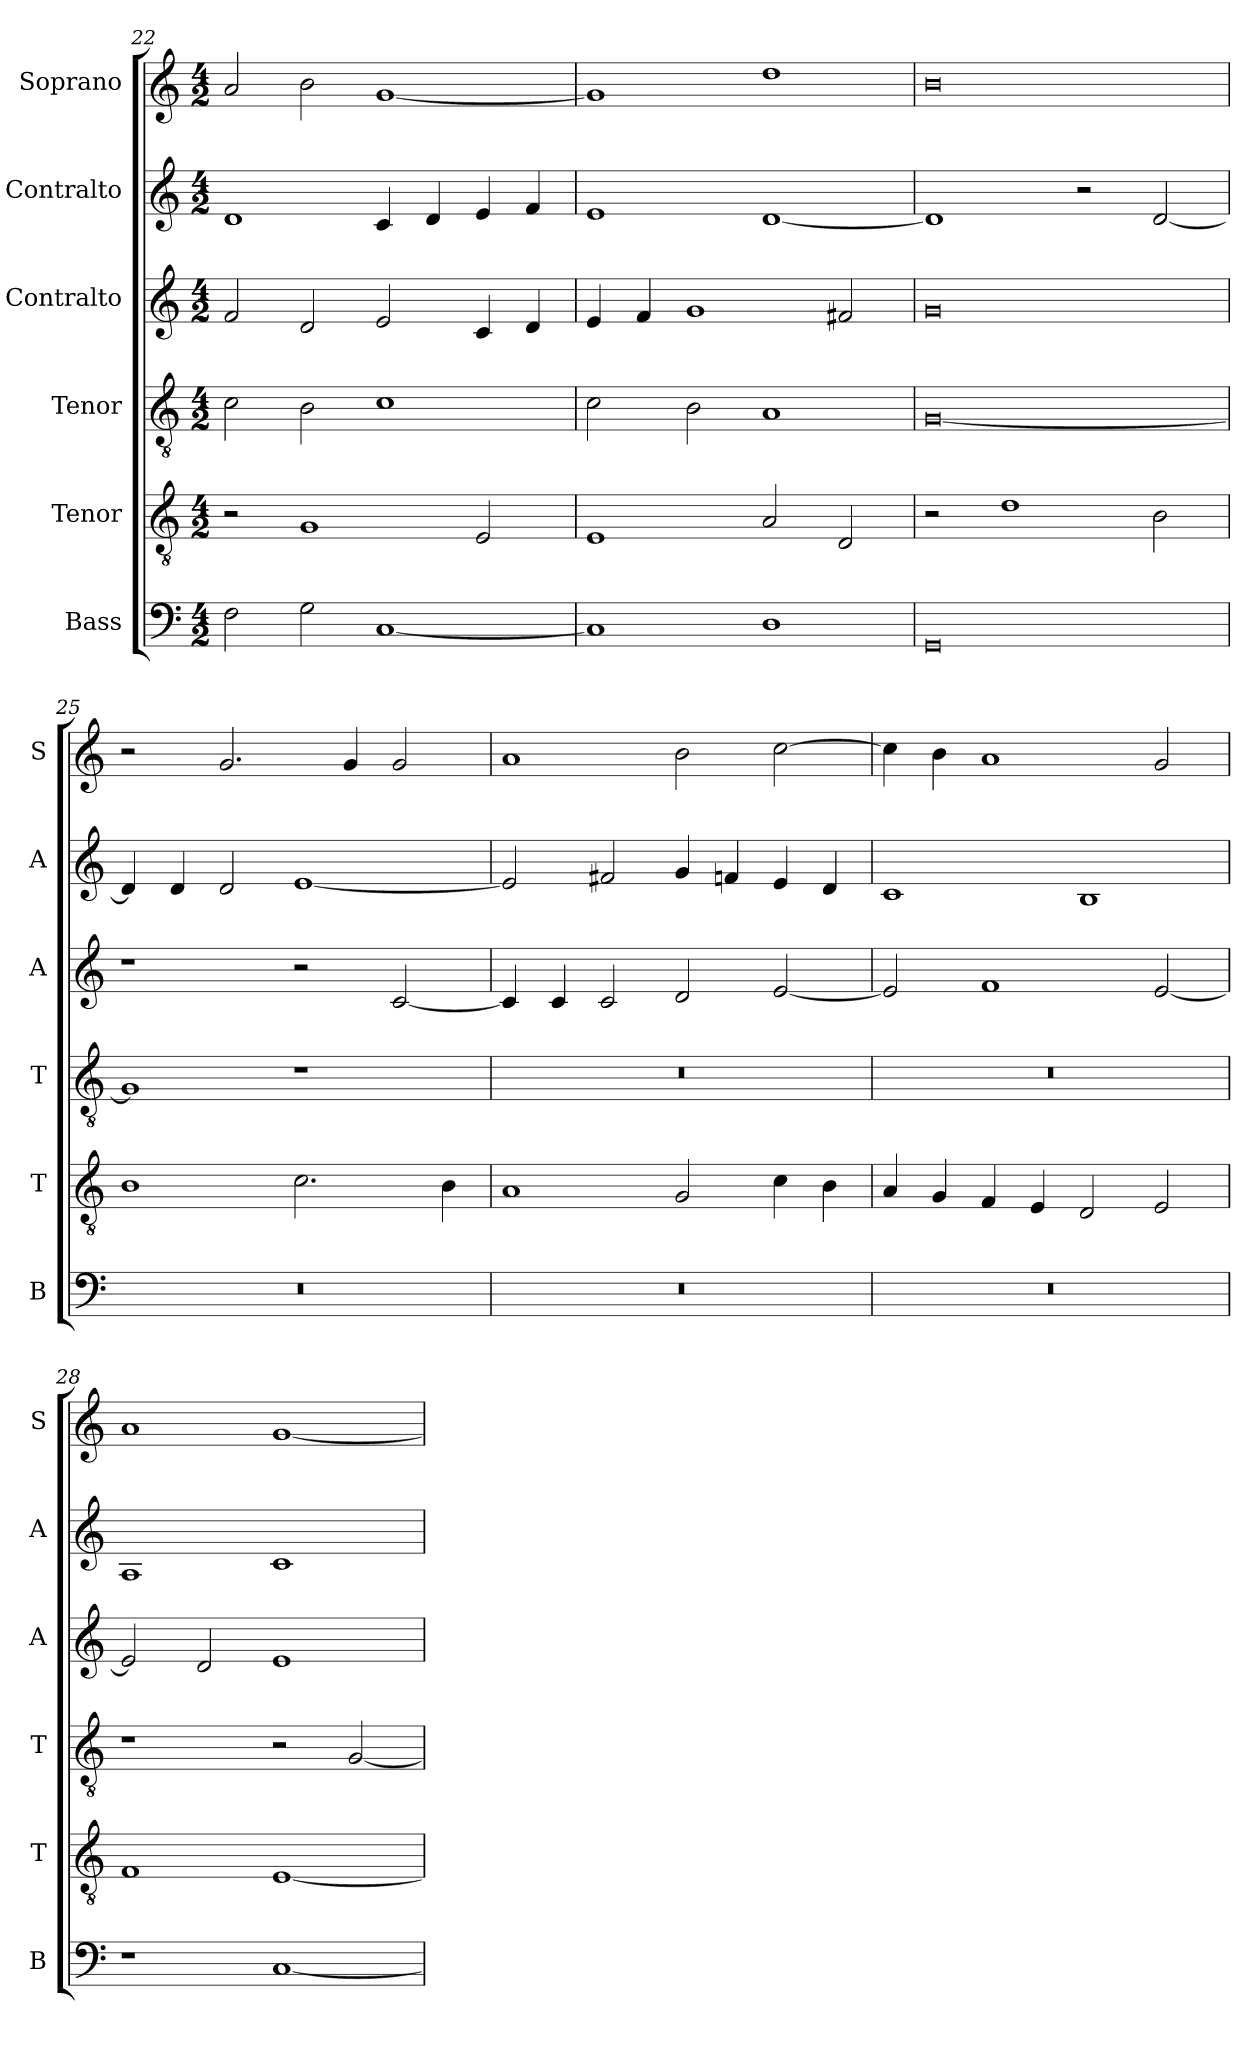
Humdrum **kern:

**kern	**kern	**kern	**kern	**kern	**kern
*part6	*part5	*part4	*part3	*part2	*part1
*staff6	*staff5	*staff4	*staff3	*staff2	*staff1
*I"Bass	*I"Tenor	*I"Tenor	*I"Contralto	*I"Contralto	*I"Soprano
*I'B	*I'T	*I'T	*I'A	*I'A	*I'S
*clefF4	*clefGv2	*clefGv2	*clefG2	*clefG2	*clefG2
*k[]	*k[]	*k[]	*k[]	*k[]	*k[]
*A:aeo	*A:aeo	*A:aeo	*A:aeo	*A:aeo	*A:aeo
*M4/2	*M4/2	*M4/2	*M4/2	*M4/2	*M4/2
=22	=22	=22	=22	=22	=22
2F	2r	2c	2f	1d	2a
2G	1G	2B	2d	.	2b
[1C	.	1c	2e	4c	[1g
.	.	.	.	4d	.
.	2E	.	4c	4e	.
.	.	.	4d	4f	.
=23	=23	=23	=23	=23	=23
1C]	1E	2c	4e	1e	1g]
.	.	.	4f	.	.
.	.	2B	1g	.	.
1D	2A	1A	.	[1d	1dd
.	2D	.	2f#X	.	.
=24	=24	=24	=24	=24	=24
0GG	2r	[0G	0g	1d]	0b
.	1d	.	.	.	.
.	.	.	.	2r	.
.	2B	.	.	[2d	.
=25	=25	=25	=25	=25	=25
0r	1B	1G]	1r	4d]	2r
.	.	.	.	4d	.
.	.	.	.	2d	2.g
.	2.c	1r	2r	[1e	.
.	.	.	.	.	4g
.	.	.	[2c	.	2g
.	4B	.	.	.	.
=26	=26	=26	=26	=26	=26
0r	1A	0r	4c]	2e]	1a
.	.	.	4c	.	.
.	.	.	2c	2f#X	.
.	2G	.	2d	4g	2b
.	.	.	.	4fn	.
.	4c	.	[2e	4e	[2cc
.	4B	.	.	4d	.
=27	=27	=27	=27	=27	=27
0r	4A	0r	2e]	1c	4cc]
.	4G	.	.	.	4b
.	4F	.	1f	.	1a
.	4E	.	.	.	.
.	2D	.	.	1B	.
.	2E	.	[2e	.	2g
=28	=28	=28	=28	=28	=28
1r	1F	1r	2e]	1A	1a
.	.	.	2d	.	.
[1C	[1E	2r	1e	1c	[1g
.	.	[2G	.	.	.
=	=	=	=	=	=
*-	*-	*-	*-	*-	*-
